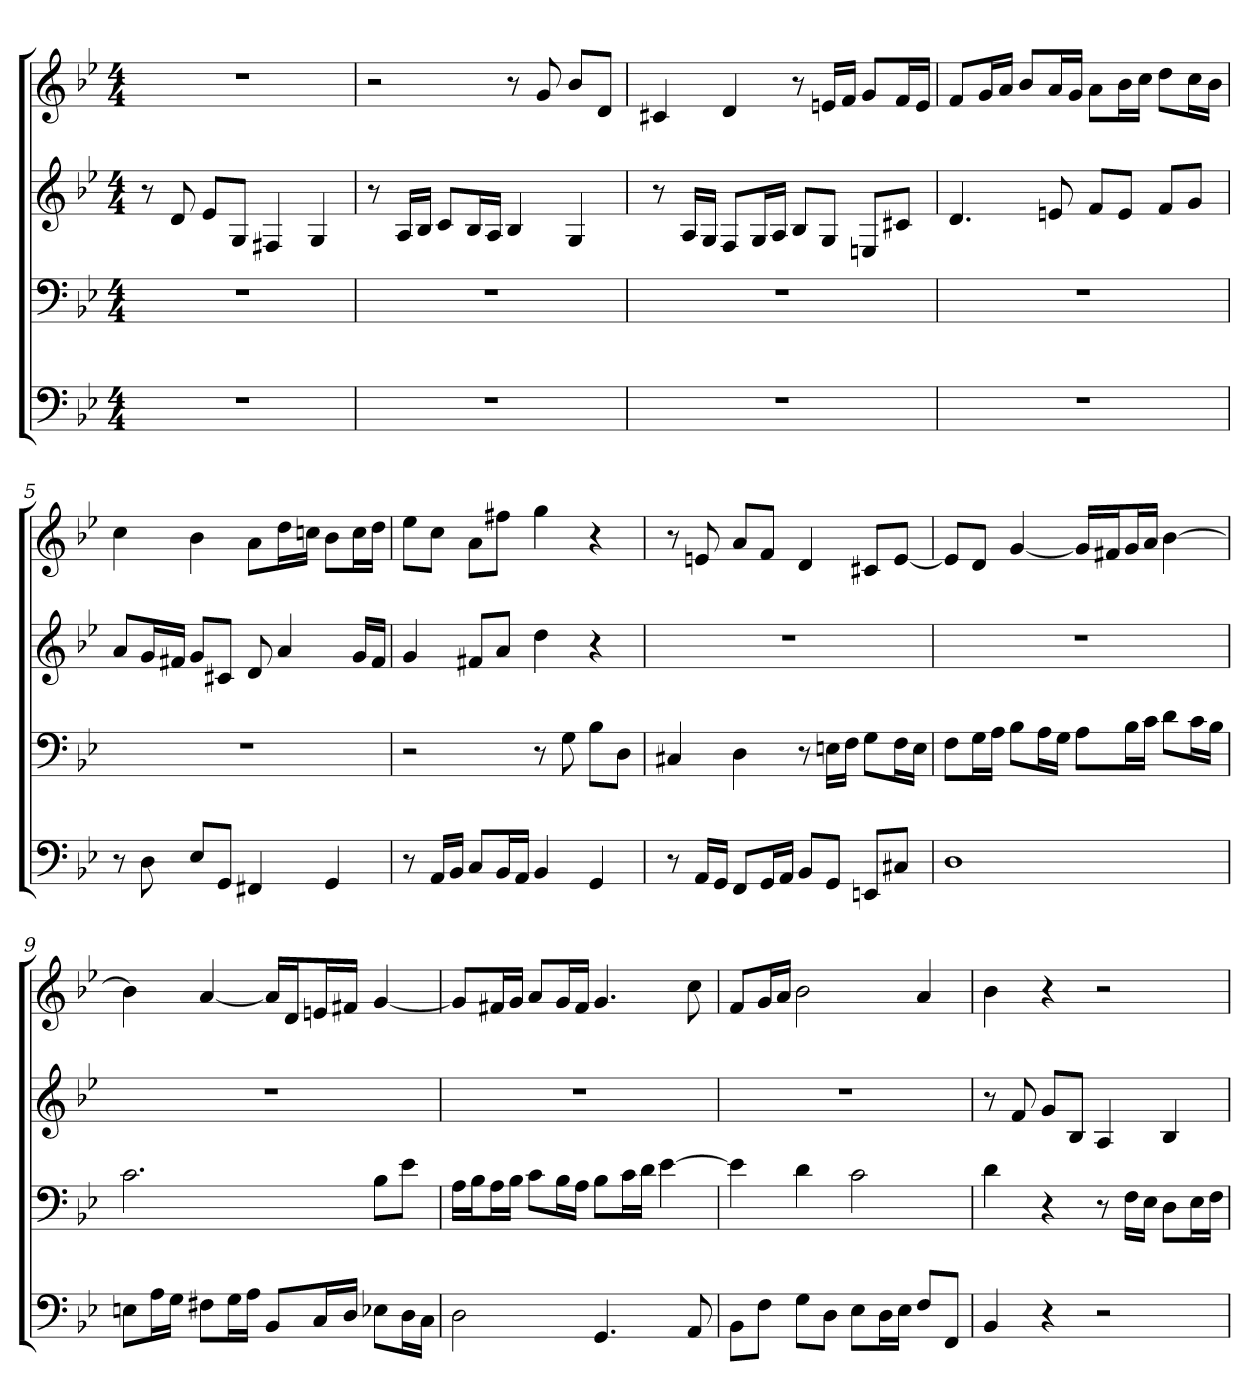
**kern	**kern	**kern	**kern
*part4	*part3	*part2	*part1
*staff4	*staff3	*staff2	*staff1
*clefF4	*clefF4	*clefG2	*clefG2
*k[b-e-]	*k[b-e-]	*k[b-e-]	*k[b-e-]
*g:	*g:	*g:	*g:
*M4/4	*M4/4	*M4/4	*M4/4
=1	=1	=1	=1
1r	1r	8r	1r
.	.	8d	.
.	.	8e-/L	.
.	.	8G/J	.
.	.	4F#X	.
.	.	4G	.
=2	=2	=2	=2
1r	1r	8r	2r
.	.	16A/LL	.
.	.	16B-/JJ	.
.	.	8c/L	.
.	.	16B-/L	.
.	.	16A/JJ	.
.	.	4B-	8r
.	.	.	8g
.	.	4G	8b-/L
.	.	.	8d/J
=3	=3	=3	=3
1r	1r	8r	4c#X
.	.	16A/LL	.
.	.	16G/JJ	.
.	.	8F/L	4d
.	.	16G/L	.
.	.	16A/JJ	.
.	.	8B-/L	8r
.	.	8G/J	16en/LL
.	.	.	16f/JJ
.	.	8En/L	8g/L
.	.	8c#X/J	16f/L
.	.	.	16e/JJ
=4	=4	=4	=4
1r	1r	4.d	8f/L
.	.	.	16g/L
.	.	.	16a/JJ
.	.	.	8b-/L
.	.	8en	16a/L
.	.	.	16g/JJ
.	.	8f/L	8a\L
.	.	8e/J	16b-\L
.	.	.	16cc\JJ
.	.	8f/L	8dd\L
.	.	8g/J	16cc\L
.	.	.	16b-\JJ
=5	=5	=5	=5
8r	1r	8a/L	4cc
8D	.	16g/L	.
.	.	16f#X/JJ	.
8E-/L	.	8g/L	4b-
8GG/J	.	8c#X/J	.
4FF#X	.	8d	8a\L
.	.	4a	16dd\L
.	.	.	16ccn\JJ
4GG	.	.	8b-\L
.	.	16g/LL	16cc\L
.	.	16f#/JJ	16dd\JJ
=6	=6	=6	=6
8r	2r	4g	8ee-\L
16AA/LL	.	.	8cc\J
16BB-/JJ	.	.	.
8C/L	.	8f#X/L	8a\L
16BB-/L	.	8a/J	8ff#X\J
16AA/JJ	.	.	.
4BB-	8r	4dd	4gg
.	8G	.	.
4GG	8B-\L	4r	4r
.	8D\J	.	.
=7	=7	=7	=7
8r	4C#X	1r	8r
16AA/LL	.	.	8en
16GG/JJ	.	.	.
8FF/L	4D	.	8a/L
16GG/L	.	.	8f/J
16AA/JJ	.	.	.
8BB-/L	8r	.	4d
8GG/J	16En\LL	.	.
.	16F\JJ	.	.
8EEn/L	8G\L	.	8c#X/L
8C#X/J	16F\L	.	[8e/J
.	16E\JJ	.	.
=8	=8	=8	=8
1D	8F\L	1r	8e/L]
.	16G\L	.	8d/J
.	16A\JJ	.	.
.	8B-\L	.	[4g
.	16A\L	.	.
.	16G\JJ	.	.
.	8A\L	.	16g/LL]
.	.	.	16f#X/J
.	16B-\L	.	16g/L
.	16c\JJ	.	16a/JJ
.	8d\L	.	[4b-
.	16c\L	.	.
.	16B-\JJ	.	.
=9	=9	=9	=9
8En\L	2.c	1r	4b-]
16A\L	.	.	.
16G\JJ	.	.	.
8F#X\L	.	.	[4a
16G\L	.	.	.
16A\JJ	.	.	.
8BB-/L	.	.	16a/LL]
.	.	.	16d/J
16C/L	.	.	16en/L
16D/JJ	.	.	16f#X/JJ
8E-X\L	8B-\L	.	[4g
16D\L	8e-\J	.	.
16C\JJ	.	.	.
=10	=10	=10	=10
2D	16A\LL	1r	8g/L]
.	16B-\J	.	.
.	16A\L	.	16f#X/L
.	16B-\JJ	.	16g/JJ
.	8c\L	.	8a/L
.	16B-\L	.	16g/L
.	16A\JJ	.	16f#/JJ
4.GG	8B-\L	.	4.g
.	16c\L	.	.
.	16d\JJ	.	.
.	[4e-	.	.
8AA	.	.	8cc
=11	=11	=11	=11
8BB-\L	4e-]	1r	8f/L
8F\J	.	.	16g/L
.	.	.	16a/JJ
8G\L	4d	.	2b-
8D\J	.	.	.
8E-\L	2c	.	.
16D\L	.	.	.
16E-\JJ	.	.	.
8F/L	.	.	4a
8FF/J	.	.	.
=12	=12	=12	=12
4BB-	4d	8r	4b-
.	.	8f	.
4r	4r	8g/L	4r
.	.	8B-/J	.
2r	8r	4A	2r
.	16F\LL	.	.
.	16E-\JJ	.	.
.	8D\L	4B-	.
.	16E-\L	.	.
.	16F\JJ	.	.
=	=	=	=
*-	*-	*-	*-
